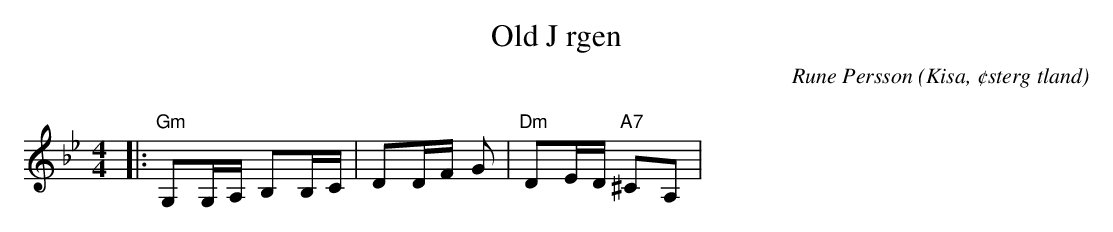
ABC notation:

X:1
T:Old J rgen
C:Rune Persson
O:Kisa, ¢sterg tland
Q:70
M:4/4
L:1/8
K:Gm
|:"Gm"G,G,/A,/ B,B,/C/|DD/F/ G| "Dm"DE/D/ "A7"^CA,|
